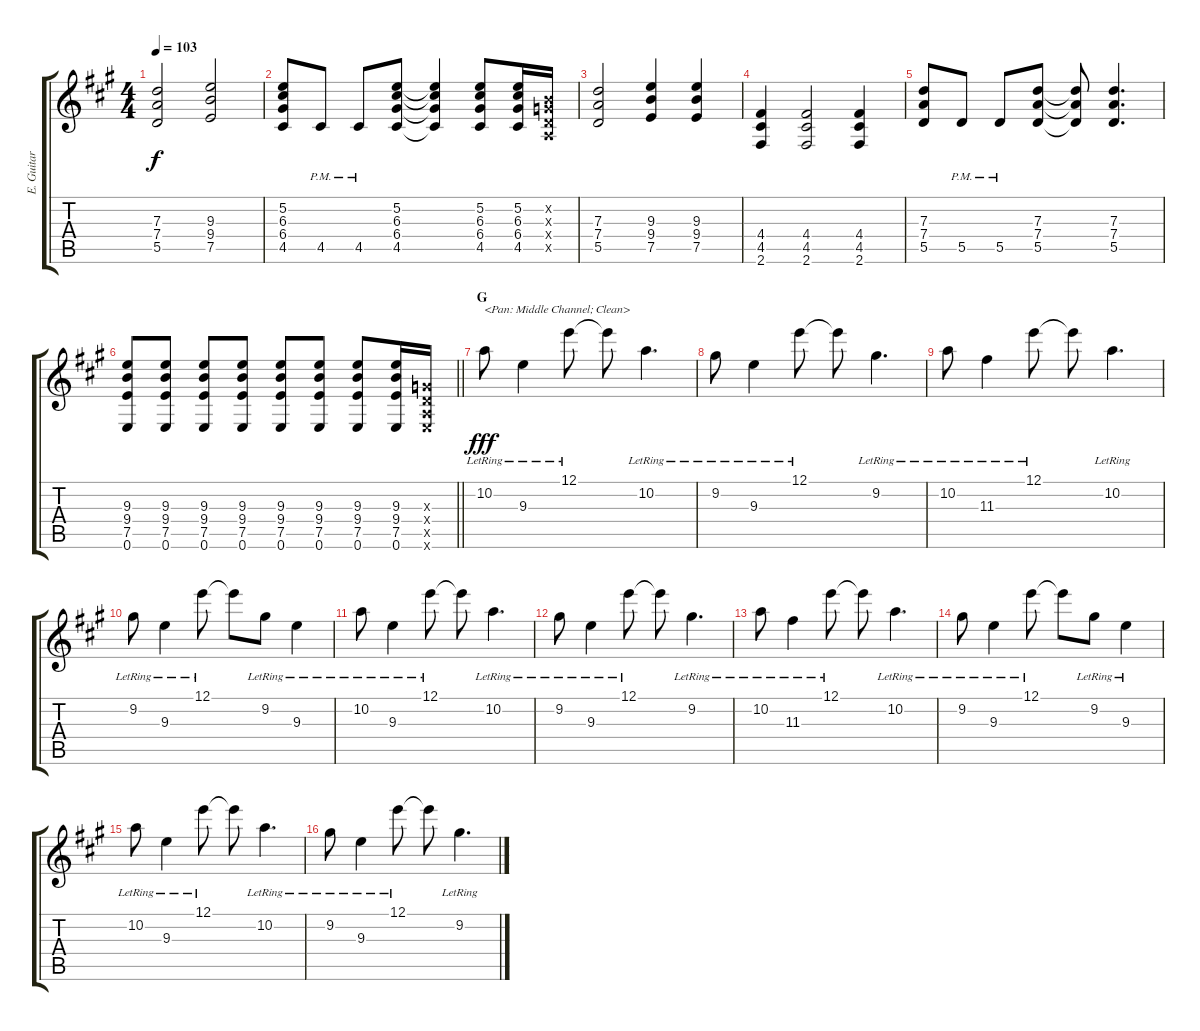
\track ("E. Guitar II" "E. Guitar ") {instrument electricguitarclean}
\staff {score tabs}
\tuning (E4 B3 G3 D3 A2 E2) {hide}
\ts (4 4)
\tempo 103
\clef g2
\ks a
(7.3 7.4 5.5).2{dy f} (9.3 9.4 7.5).2 |
(5.2 6.3 6.4 4.5).8 4.5{pm}.8 4.5{pm}.8 (5.2 6.3 6.4 4.5).8 (5.2{t} 6.3{t} 6.4{t} 4.5{t}).4 (5.2 6.3 6.4 4.5).8 (5.2 6.3 6.4 4.5).16 (0.2{x} 0.3{x} 0.4{x} 0.5{x}).16 |
(7.3 7.4 5.5).2 (9.3 9.4 7.5).4 (9.3 9.4 7.5).4 |
(4.4 4.5 2.6).4 (4.4 4.5 2.6).2 (4.4 4.5 2.6).4 |
(7.3 7.4 5.5).8 5.5{pm}.8 5.5{pm}.8 (7.3 7.4 5.5).8 (7.3{t} 7.4{t} 5.5{t}).8 (7.3 7.4 5.5).4{d} |
\barLineRight lightlight
(9.3 9.4 7.5 0.6).8 (9.3 9.4 7.5 0.6).8 (9.3 9.4 7.5 0.6).8 (9.3 9.4 7.5 0.6).8 (9.3 9.4 7.5 0.6).8 (9.3 9.4 7.5 0.6).8 (9.3 9.4 7.5 0.6).8 (9.3 9.4 7.5 0.6).16 (0.3{x} 0.4{x} 0.5{x} 0.6{x}).16 |
\section ("" "G")
10.2{lr}.8{txt "<Pan: Middle Channel; Clean>" dy fff balance 8 instrument electricguitarclean} 9.3{lr}.4 12.1{lr}.8 12.1{t}.8 10.2{lr}.4{d} |
9.2{lr}.8 9.3{lr}.4 12.1{lr}.8 12.1{t}.8 9.2{lr}.4{d} |
10.2{lr}.8 11.3{lr}.4 12.1{lr}.8 12.1{t}.8 10.2{lr}.4{d} |
9.2{lr}.8 9.3{lr}.4 12.1{lr}.8 12.1{t}.8 9.2{lr}.8 9.3{lr}.4 |
10.2{lr}.8 9.3{lr}.4 12.1{lr}.8 12.1{t}.8 10.2{lr}.4{d} |
9.2{lr}.8 9.3{lr}.4 12.1{lr}.8 12.1{t}.8 9.2{lr}.4{d} |
10.2{lr}.8 11.3{lr}.4 12.1{lr}.8 12.1{t}.8 10.2{lr}.4{d} |
9.2{lr}.8 9.3{lr}.4 12.1{lr}.8 12.1{t}.8 9.2{lr}.8 9.3{lr}.4 |
10.2{lr}.8 9.3{lr}.4 12.1{lr}.8 12.1{t}.8 10.2{lr}.4{d} |
9.2{lr}.8 9.3{lr}.4 12.1{lr}.8 12.1{t}.8 9.2{lr}.4{d}
